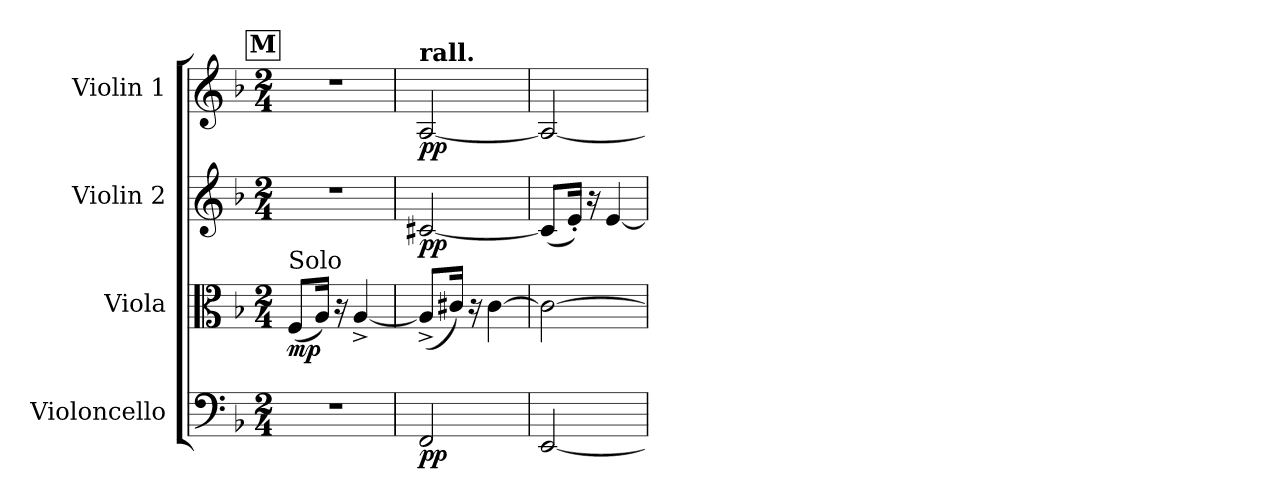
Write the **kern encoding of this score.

**kern	**dynam	**kern	**dynam	**kern	**dynam	**kern	**dynam
*part4	*part4	*part3	*part3	*part2	*part2	*part1	*part1
*staff4	*staff4	*staff3	*staff3	*staff2	*staff2	*staff1	*staff1
*I"Violoncello	*	*I"Viola	*	*I"Violin 2	*	*I"Violin 1	*
*I'Vc	*	*I'Vla	*	*I'Vln	*	*I'Vln	*
*clefF4	*	*clefC3	*	*clefG2	*	*clefG2	*
*k[b-]	*	*k[b-]	*	*k[b-]	*	*k[b-]	*
*M2/4	*	*M2/4	*	*M2/4	*	*M2/4	*
!!LO:REH:place=s1:a:B:cj:fs=14:t=M
=231	=231	=231	=231	=231	=231	=231	=231
!	!	!LO:TX:a:t=Solo	!	!	!	!	!
!	!	!	!LO:DY:b	!	!	!	!
2r	.	(8F/L	mp	2r	.	2r	.
.	.	16A/Jk)	.	.	.	.	.
.	.	16r	.	.	.	.	.
.	.	[4A^/	.	.	.	.	.
=232	=232	=232	=232	=232	=232	=232	=232
!	!	!	!	!	!	!LO:TX:a:B:t=rall.	!
!	!LO:DY:b	!	!	!	!LO:DY:b	!	!LO:DY:b
2FF/	pp	(8A^/L]	.	[2c#X/	pp	[2A/	pp
.	.	16c#X/Jk)	.	.	.	.	.
.	.	16r	.	.	.	.	.
.	.	[4c#\	.	.	.	.	.
!!LO:LB:g=z
=233	=233	=233	=233	=233	=233	=233	=233
[2EE/	.	2c#\_	.	(8c#/L]	.	2A/_	.
.	.	.	.	16e'/Jk)	.	.	.
.	.	.	.	16r	.	.	.
.	.	.	.	[4e/	.	.	.
=	=	=	=	=	=	=	=
*-	*-	*-	*-	*-	*-	*-	*-
